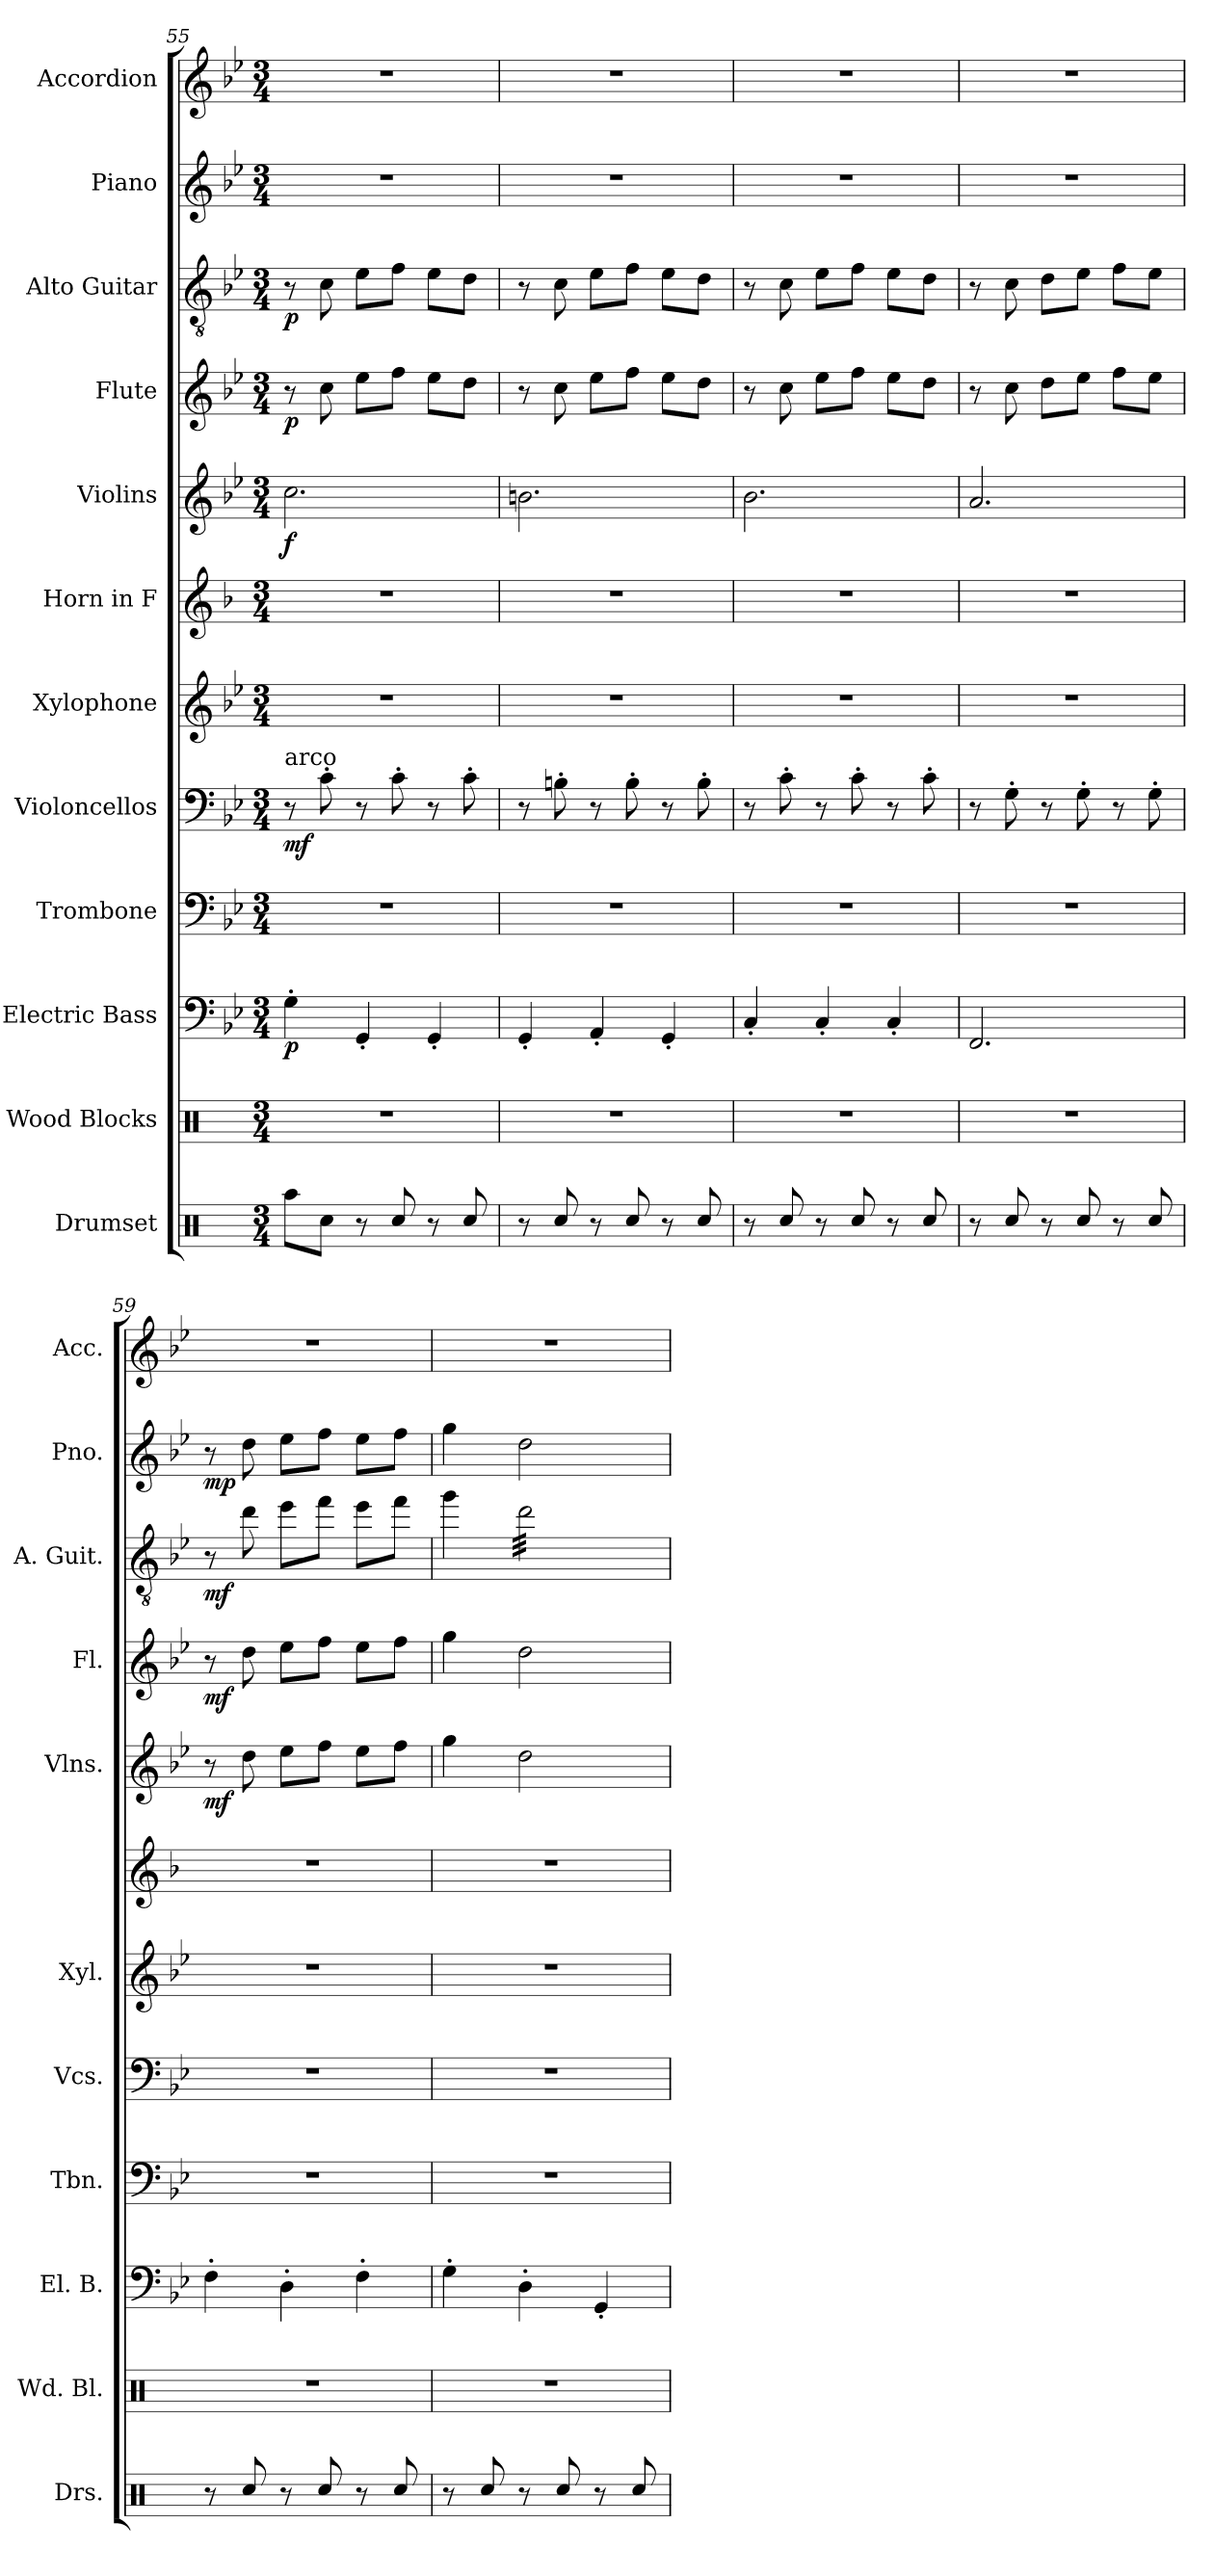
**kern	**kern	**kern	**dynam	**kern	**kern	**dynam	**kern	**kern	**kern	**dynam	**kern	**dynam	**kern	**dynam	**kern	**dynam	**kern
*part12	*part11	*part10	*part10	*part9	*part8	*part8	*part7	*part6	*part5	*part5	*part4	*part4	*part3	*part3	*part2	*part2	*part1
*staff12	*staff11	*staff10	*staff10	*staff9	*staff8	*staff8	*staff7	*staff6	*staff5	*staff5	*staff4	*staff4	*staff3	*staff3	*staff2	*staff2	*staff1
*I"Drumset	*I"Wood Blocks	*I"Electric Bass	*	*I"Trombone	*I"Violoncellos	*	*I"Xylophone	*I"Horn in F	*I"Violins	*	*I"Flute	*	*I"Alto Guitar	*	*I"Piano	*	*I"Accordion
*I'Drs.	*I'Wd. Bl.	*I'El. B.	*	*I'Tbn.	*I'Vcs.	*	*I'Xyl.	*	*I'Vlns.	*	*I'Fl.	*	*I'A. Guit.	*	*I'Pno.	*	*I'Acc.
*clefX	*clefX	*clefF4	*	*clefF4	*clefF4	*	*clefG2	*clefG2	*clefG2	*	*clefG2	*	*clefGv2	*	*clefG2	*	*clefG2
*	*	*ITrd7c12	*	*	*	*	*ITrd-7c-12	*ITrd4c7	*	*	*	*	*	*	*	*	*
*k[]	*k[]	*k[b-e-]	*	*k[b-e-]	*k[b-e-]	*	*k[b-e-]	*k[b-e-]	*k[b-e-]	*	*k[b-e-]	*	*k[b-e-]	*	*k[b-e-]	*	*k[b-e-]
*M3/4	*M3/4	*M3/4	*	*M3/4	*M3/4	*	*M3/4	*M3/4	*M3/4	*	*M3/4	*	*M3/4	*	*M3/4	*	*M3/4
=55	=55	=55	=55	=55	=55	=55	=55	=55	=55	=55	=55	=55	=55	=55	=55	=55	=55
!	!	!	!	!	!LO:TX:a:t=arco	!	!	!	!	!	!	!	!	!	!	!	!
!	!	!	!LO:DY:b	!	!	!LO:DY:b	!	!	!	!LO:DY:b	!	!LO:DY:b	!	!LO:DY:b	!	!	!
8Raa\L	2.r	4GG'\	p	2.r	8r	mf	2.r	2.r	2.cc\	f	8r	p	8r	p	2.r	.	2.r
8Rcc\J	.	.	.	.	8c'\	.	.	.	.	.	8cc\	.	8c\	.	.	.	.
8r	.	4GGG'/	.	.	8r	.	.	.	.	.	8ee-\L	.	8e-\L	.	.	.	.
8Rcc/	.	.	.	.	8c'\	.	.	.	.	.	8ff\J	.	8f\J	.	.	.	.
8r	.	4GGG'/	.	.	8r	.	.	.	.	.	8ee-\L	.	8e-\L	.	.	.	.
8Rcc/	.	.	.	.	8c'\	.	.	.	.	.	8dd\J	.	8d\J	.	.	.	.
=56	=56	=56	=56	=56	=56	=56	=56	=56	=56	=56	=56	=56	=56	=56	=56	=56	=56
8r	2.r	4GGG'/	.	2.r	8r	.	2.r	2.r	2.bn\	.	8r	.	8r	.	2.r	.	2.r
8Rcc/	.	.	.	.	8Bn'\	.	.	.	.	.	8cc\	.	8c\	.	.	.	.
8r	.	4AAA'/	.	.	8r	.	.	.	.	.	8ee-\L	.	8e-\L	.	.	.	.
8Rcc/	.	.	.	.	8B'\	.	.	.	.	.	8ff\J	.	8f\J	.	.	.	.
8r	.	4GGG'/	.	.	8r	.	.	.	.	.	8ee-\L	.	8e-\L	.	.	.	.
8Rcc/	.	.	.	.	8B'\	.	.	.	.	.	8dd\J	.	8d\J	.	.	.	.
!!LO:PB:g=z
=57	=57	=57	=57	=57	=57	=57	=57	=57	=57	=57	=57	=57	=57	=57	=57	=57	=57
8r	2.r	4CC'/	.	2.r	8r	.	2.r	2.r	2.b-\	.	8r	.	8r	.	2.r	.	2.r
8Rcc/	.	.	.	.	8c'\	.	.	.	.	.	8cc\	.	8c\	.	.	.	.
8r	.	4CC'/	.	.	8r	.	.	.	.	.	8ee-\L	.	8e-\L	.	.	.	.
8Rcc/	.	.	.	.	8c'\	.	.	.	.	.	8ff\J	.	8f\J	.	.	.	.
8r	.	4CC'/	.	.	8r	.	.	.	.	.	8ee-\L	.	8e-\L	.	.	.	.
8Rcc/	.	.	.	.	8c'\	.	.	.	.	.	8dd\J	.	8d\J	.	.	.	.
=58	=58	=58	=58	=58	=58	=58	=58	=58	=58	=58	=58	=58	=58	=58	=58	=58	=58
8r	2.r	2.FFF/	.	2.r	8r	.	2.r	2.r	2.a/	.	8r	.	8r	.	2.r	.	2.r
8Rcc/	.	.	.	.	8G'\	.	.	.	.	.	8cc\	.	8c\	.	.	.	.
8r	.	.	.	.	8r	.	.	.	.	.	8dd\L	.	8d\L	.	.	.	.
8Rcc/	.	.	.	.	8G'\	.	.	.	.	.	8ee-\J	.	8e-\J	.	.	.	.
8r	.	.	.	.	8r	.	.	.	.	.	8ff\L	.	8f\L	.	.	.	.
8Rcc/	.	.	.	.	8G'\	.	.	.	.	.	8ee-\J	.	8e-\J	.	.	.	.
=59	=59	=59	=59	=59	=59	=59	=59	=59	=59	=59	=59	=59	=59	=59	=59	=59	=59
!	!	!	!	!	!	!	!	!	!	!LO:DY:b	!	!LO:DY:b	!	!LO:DY:b	!	!LO:DY:b	!
8r	2.r	4FF'\	.	2.r	2.r	.	2.r	2.r	8r	mf	8r	mf	8r	mf	8r	mp	2.r
8Rcc/	.	.	.	.	.	.	.	.	8dd\	.	8dd\	.	8dd\	.	8dd\	.	.
8r	.	4DD'\	.	.	.	.	.	.	8ee-\L	.	8ee-\L	.	8ee-\L	.	8ee-\L	.	.
8Rcc/	.	.	.	.	.	.	.	.	8ff\J	.	8ff\J	.	8ff\J	.	8ff\J	.	.
8r	.	4FF'\	.	.	.	.	.	.	8ee-\L	.	8ee-\L	.	8ee-\L	.	8ee-\L	.	.
8Rcc/	.	.	.	.	.	.	.	.	8ff\J	.	8ff\J	.	8ff\J	.	8ff\J	.	.
=60	=60	=60	=60	=60	=60	=60	=60	=60	=60	=60	=60	=60	=60	=60	=60	=60	=60
8r	2.r	4GG'\	.	2.r	2.r	.	2.r	2.r	4gg\	.	4gg\	.	4gg\	.	4gg\	.	2.r
8Rcc/	.	.	.	.	.	.	.	.	.	.	.	.	.	.	.	.	.
*	*	*	*	*	*	*	*	*	*	*	*	*	*tremolo	*	*	*	*
8r	.	4DD'\	.	.	.	.	.	.	2dd\	.	2dd\	.	32dd\LLL	.	2dd\	.	.
.	.	.	.	.	.	.	.	.	.	.	.	.	32dd\	.	.	.	.
.	.	.	.	.	.	.	.	.	.	.	.	.	32dd\	.	.	.	.
.	.	.	.	.	.	.	.	.	.	.	.	.	32dd\	.	.	.	.
8Rcc/	.	.	.	.	.	.	.	.	.	.	.	.	32dd\	.	.	.	.
.	.	.	.	.	.	.	.	.	.	.	.	.	32dd\	.	.	.	.
.	.	.	.	.	.	.	.	.	.	.	.	.	32dd\	.	.	.	.
.	.	.	.	.	.	.	.	.	.	.	.	.	32dd\	.	.	.	.
8r	.	4GGG'/	.	.	.	.	.	.	.	.	.	.	32dd\	.	.	.	.
.	.	.	.	.	.	.	.	.	.	.	.	.	32dd\	.	.	.	.
.	.	.	.	.	.	.	.	.	.	.	.	.	32dd\	.	.	.	.
.	.	.	.	.	.	.	.	.	.	.	.	.	32dd\	.	.	.	.
8Rcc/	.	.	.	.	.	.	.	.	.	.	.	.	32dd\	.	.	.	.
.	.	.	.	.	.	.	.	.	.	.	.	.	32dd\	.	.	.	.
.	.	.	.	.	.	.	.	.	.	.	.	.	32dd\	.	.	.	.
.	.	.	.	.	.	.	.	.	.	.	.	.	32dd\JJJ	.	.	.	.
*	*	*	*	*	*	*	*	*	*	*	*	*	*Xtremolo	*	*	*	*
=	=	=	=	=	=	=	=	=	=	=	=	=	=	=	=	=	=
*-	*-	*-	*-	*-	*-	*-	*-	*-	*-	*-	*-	*-	*-	*-	*-	*-	*-
